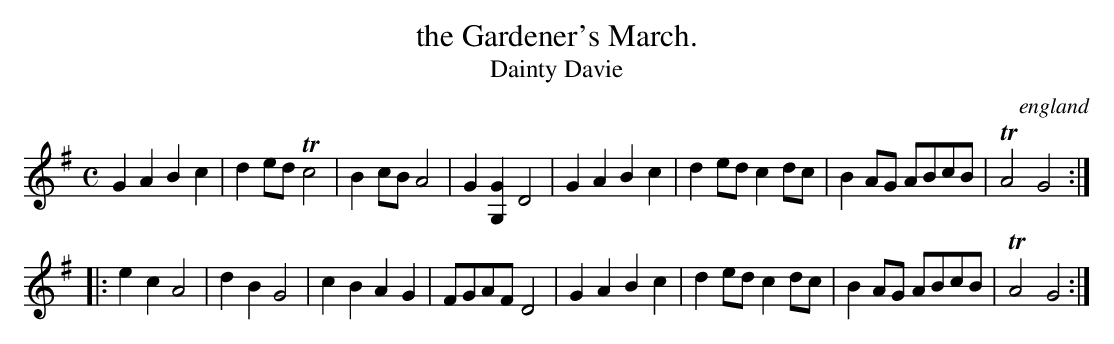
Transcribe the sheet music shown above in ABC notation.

X:1
T:the Gardener's March.
T:Dainty Davie
O:england
M:C
L:1/8
K:G
G2A2 B2c2|d2ed Tc4  |B2cB A4  | G2[G2G,2] D4 |\
G2A2 B2c2|d2ed  c2dc|B2AG ABcB|TA4        G4::
e2c2 A4  |d2B2  G4  |c2B2 A2G2| FGAF      D4 |\
G2A2 B2c2|d2ed  c2dc|B2AG ABcB|TA4        G4:|
